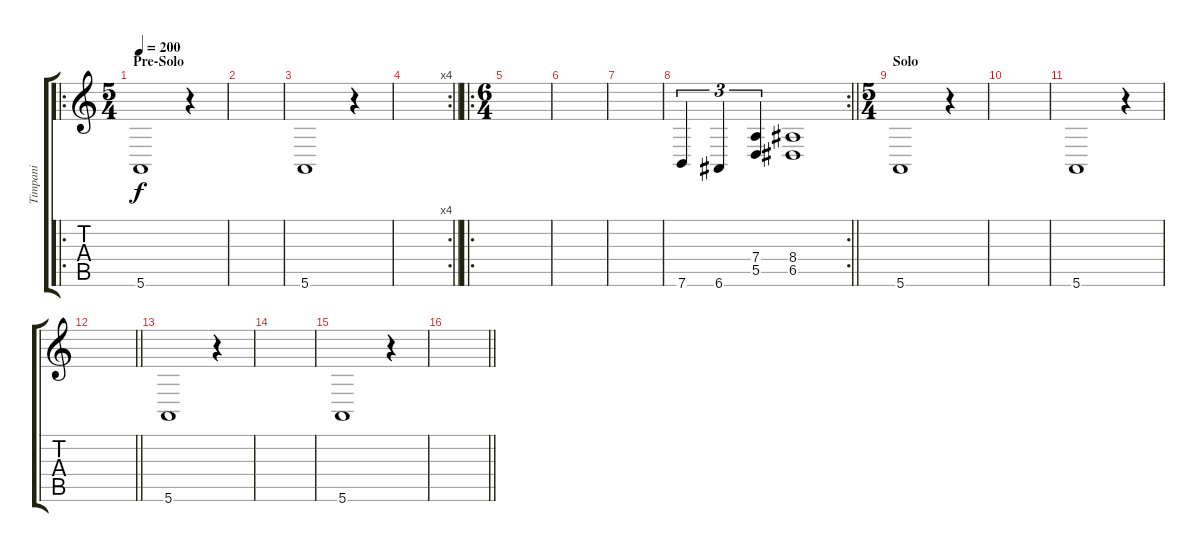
\track ("Timpani" "Timpani") {instrument timpani}
\staff {score tabs}
\tuning (E4 B3 G3 D3 A2 E2) {hide}
\ro
\ts (5 4)
\section ("" "Pre-Solo")
\tempo 200
\clef g2
\ks c
5.6.1{dy f} r.4 |
|
5.6.1 r.4 |
\rc 4
\barLineRight lightlight
|
\ro
\ts (6 4)
|
|
|
\rc 2
\barLineRight lightlight
7.6.4{tu (3 2)} 6.6.4{tu (3 2)} (7.4 5.5).4{tu (3 2)} (8.4 6.5).1 |
\ts (5 4)
\section ("" "Solo")
5.6.1 r.4 |
|
5.6.1 r.4 |
\barLineRight lightlight
|
5.6.1 r.4 |
|
5.6.1 r.4 |
\barLineRight lightlight
